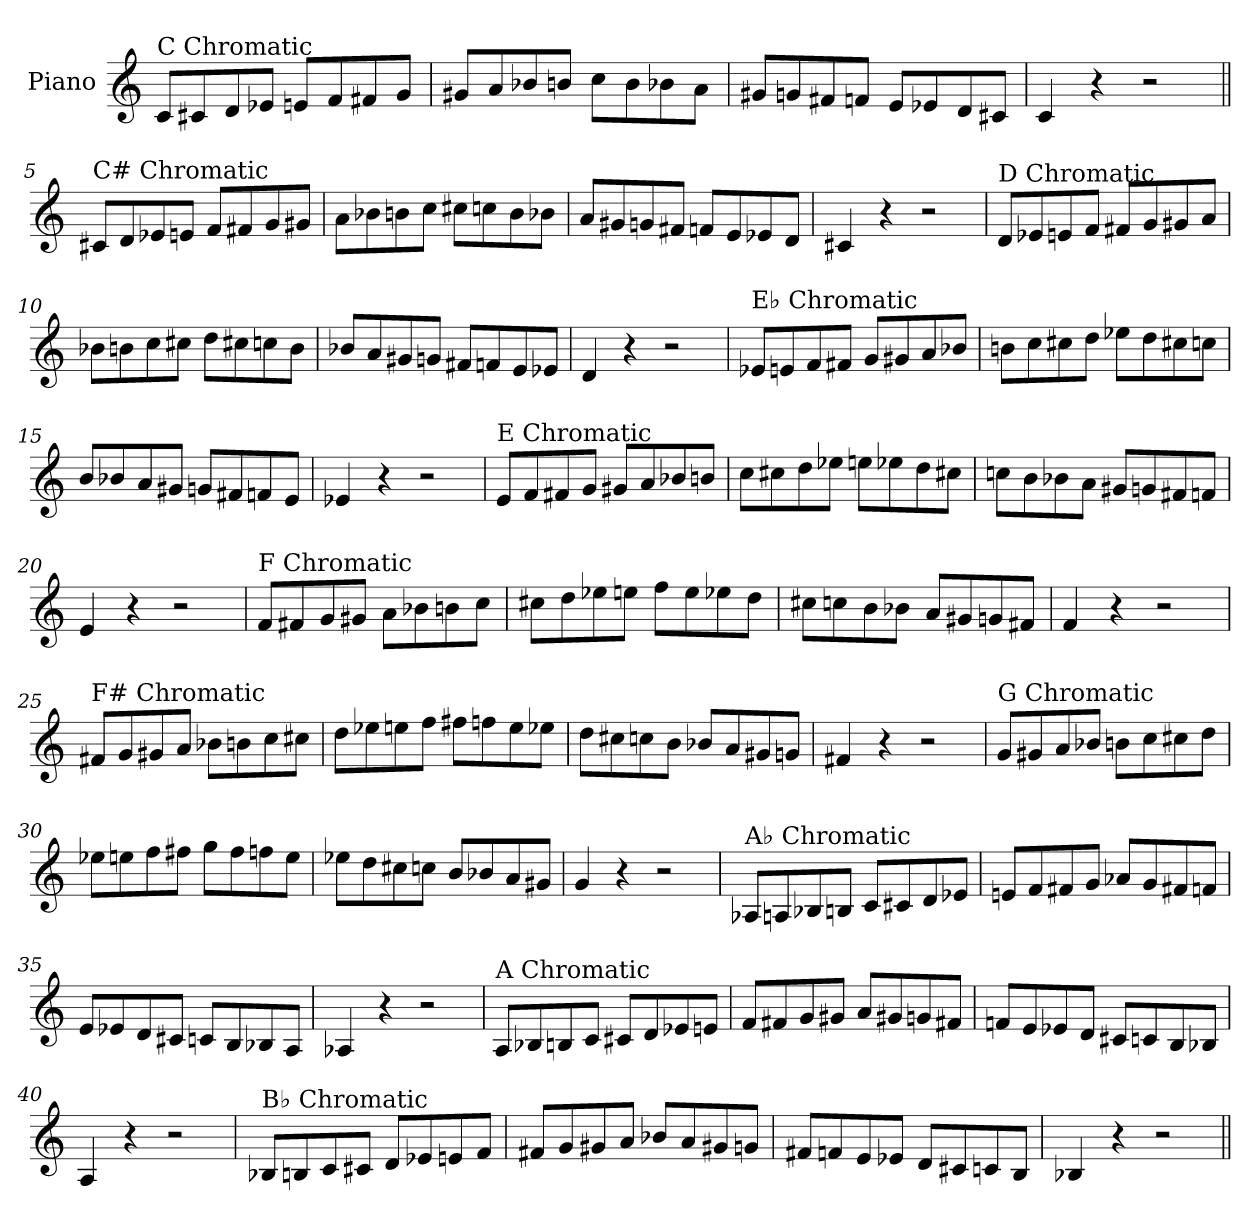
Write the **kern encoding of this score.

**kern
*part1
*staff1
*I"Piano
*I'Pno.
*clefG2
*k[]
=1
!LO:TX:a:t=C Chromatic
8c/L
8c#X/
8d/
8e-X/J
8en/L
8f/
8f#X/
8g/J
=2
8g#X/L
8a/
8b-X/
8bn/J
8cc\L
8b\
8b-X\
8a\J
=3
8g#X/L
8gn/
8f#X/
8fn/J
8e/L
8e-X/
8d/
8c#X/J
=4
4c/
4r
2r
!!LO:LB:g=z
=5||
!LO:TX:a:t=C# Chromatic
8c#X/L
8d/
8e-X/
8en/J
8f/L
8f#X/
8g/
8g#X/J
=6
8a\L
8b-X\
8bn\
8cc\J
8cc#X\L
8ccn\
8b\
8b-X\J
=7
8a/L
8g#X/
8gn/
8f#X/J
8fn/L
8e/
8e-X/
8d/J
=8
4c#X/
4r
2r
!!LO:LB:g=z
=9
!LO:TX:a:t=D Chromatic
8d/L
8e-X/
8en/
8f/J
8f#X/L
8g/
8g#X/
8a/J
=10
8b-X\L
8bn\
8cc\
8cc#X\J
8dd\L
8cc#X\
8ccn\
8b\J
=11
8b-X/L
8a/
8g#X/
8gn/J
8f#X/L
8fn/
8e/
8e-X/J
=12
4d/
4r
2r
!!LO:LB:g=z
=13
!LO:TX:a:t=E♭ Chromatic
8e-X/L
8en/
8f/
8f#X/J
8g/L
8g#X/
8a/
8b-X/J
=14
8bn\L
8cc\
8cc#X\
8dd\J
8ee-X\L
8dd\
8cc#X\
8ccn\J
=15
8b/L
8b-X/
8a/
8g#X/J
8gn/L
8f#X/
8fn/
8e/J
=16
4e-X/
4r
2r
!!LO:LB:g=z
=17
!LO:TX:a:t=E Chromatic
8e/L
8f/
8f#X/
8g/J
8g#X/L
8a/
8b-X/
8bn/J
=18
8cc\L
8cc#X\
8dd\
8ee-X\J
8een\L
8ee-X\
8dd\
8cc#X\J
=19
8ccn\L
8b\
8b-X\
8a\J
8g#X/L
8gn/
8f#X/
8fn/J
=20
4e/
4r
2r
!!LO:LB:g=z
=21
!LO:TX:a:t=F Chromatic
8f/L
8f#X/
8g/
8g#X/J
8a\L
8b-X\
8bn\
8cc\J
=22
8cc#X\L
8dd\
8ee-X\
8een\J
8ff\L
8ee\
8ee-X\
8dd\J
=23
8cc#X\L
8ccn\
8b\
8b-X\J
8a/L
8g#X/
8gn/
8f#X/J
=24
4f/
4r
2r
!!LO:LB:g=z
=25
!LO:TX:a:t=F# Chromatic
8f#X/L
8g/
8g#X/
8a/J
8b-X\L
8bn\
8cc\
8cc#X\J
=26
8dd\L
8ee-X\
8een\
8ff\J
8ff#X\L
8ffn\
8ee\
8ee-X\J
=27
8dd\L
8cc#X\
8ccn\
8b\J
8b-X/L
8a/
8g#X/
8gn/J
=28
4f#X/
4r
2r
!!LO:LB:g=z
=29
!LO:TX:a:t=G Chromatic
8g/L
8g#X/
8a/
8b-X/J
8bn\L
8cc\
8cc#X\
8dd\J
=30
8ee-X\L
8een\
8ff\
8ff#X\J
8gg\L
8ff#\
8ffn\
8ee\J
=31
8ee-X\L
8dd\
8cc#X\
8ccn\J
8b/L
8b-X/
8a/
8g#X/J
=32
4g/
4r
2r
!!LO:LB:g=z
=33
!LO:TX:a:t=A♭ Chromatic
8A-X/L
8An/
8B-X/
8Bn/J
8c/L
8c#X/
8d/
8e-X/J
=34
8en/L
8f/
8f#X/
8g/J
8a-X/L
8g/
8f#X/
8fn/J
=35
8e/L
8e-X/
8d/
8c#X/J
8cn/L
8B/
8B-X/
8A/J
=36
4A-X/
4r
2r
!!LO:LB:g=z
=37
!LO:TX:a:t=A Chromatic
8A/L
8B-X/
8Bn/
8c/J
8c#X/L
8d/
8e-X/
8en/J
=38
8f/L
8f#X/
8g/
8g#X/J
8a/L
8g#X/
8gn/
8f#X/J
=39
8fn/L
8e/
8e-X/
8d/J
8c#X/L
8cn/
8B/
8B-X/J
=40
4A/
4r
2r
!!LO:LB:g=z
=41
!LO:TX:a:t=B♭ Chromatic
8B-X/L
8Bn/
8c/
8c#X/J
8d/L
8e-X/
8en/
8f/J
=42
8f#X/L
8g/
8g#X/
8a/J
8b-X/L
8a/
8g#X/
8gn/J
=43
8f#X/L
8fn/
8e/
8e-X/J
8d/L
8c#X/
8cn/
8B/J
=44
4B-X/
4r
2r
=||
*-
